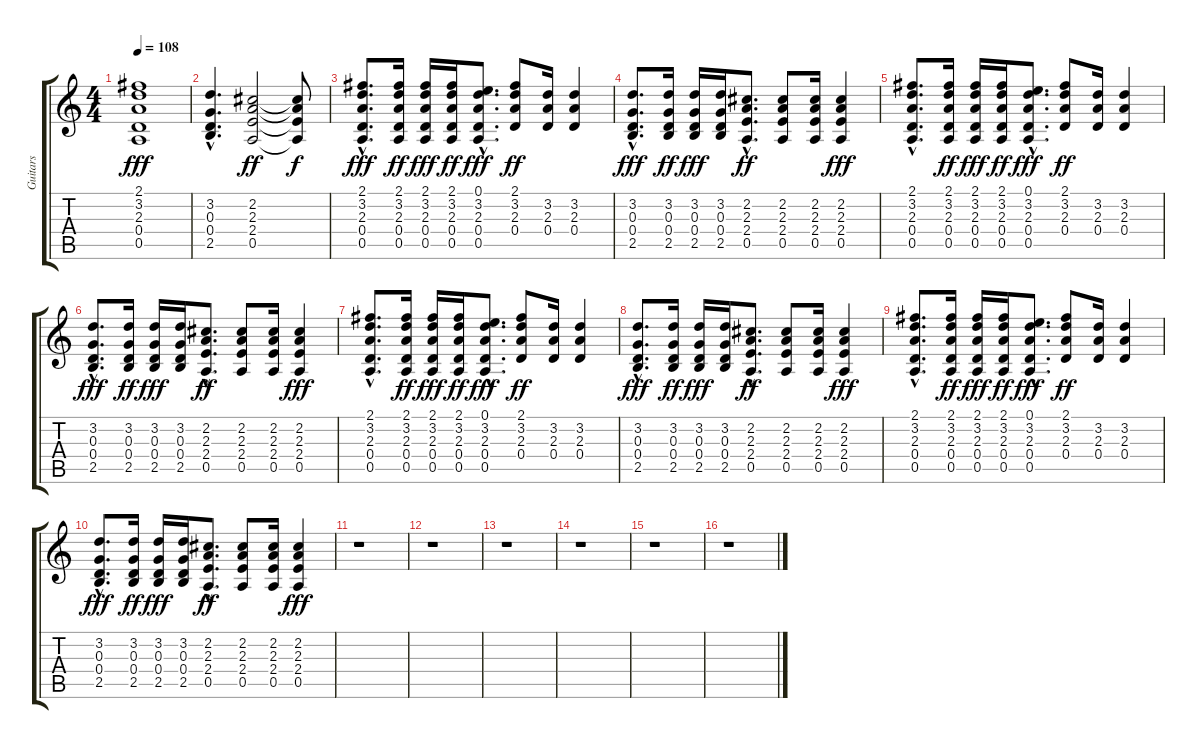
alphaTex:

\track ("Guitars" "Guitars") {instrument acousticguitarsteel}
\staff {score tabs}
\tuning (E4 B3 G3 D3 A2 E2) {hide}
\ts (4 4)
\tempo 108
\clef g2
\ks c
(2.1 3.2 2.3 0.4 0.5).1{dy fff} |
(3.2{hac} 0.3{hac} 0.4{hac} 2.5{hac}).4{d} (2.2 2.3 2.4 0.5).2{dy ff} (2.2{t} 2.3{t} 2.4{t} 0.5{t}).8{dy f} |
(2.1{hac} 3.2{hac} 2.3{hac} 0.4{hac} 0.5{hac}).8{d dy fff} (2.1 3.2 2.3 0.4 0.5).16{dy ff} (2.1 3.2 2.3 0.4 0.5).16{dy fff} (2.1 3.2 2.3 0.4 0.5).16{dy ff} (0.1{hac} 3.2{hac} 2.3{hac} 0.4{hac} 0.5{hac}).8{d dy fff} (2.1 3.2 2.3 0.4).8{dy ff} (3.2 2.3 0.4).16 (3.2 2.3 0.4).4 |
(3.2{hac} 0.3{hac} 0.4{hac} 2.5{hac}).8{d dy fff} (3.2 0.3 0.4 2.5).16{dy ff} (3.2 0.3 0.4 2.5).16{dy fff} (3.2 0.3 0.4 2.5).16 (2.2{hac} 2.3{hac} 2.4{hac} 0.5{hac}).8{d dy ff} (2.2 2.3 2.4 0.5).8 (2.2 2.3 2.4 0.5).16 (2.2 2.3 2.4 0.5).4{dy fff} |
(2.1{hac} 3.2{hac} 2.3{hac} 0.4{hac} 0.5{hac}).8{d} (2.1 3.2 2.3 0.4 0.5).16{dy ff} (2.1 3.2 2.3 0.4 0.5).16{dy fff} (2.1 3.2 2.3 0.4 0.5).16{dy ff} (0.1{hac} 3.2{hac} 2.3{hac} 0.4{hac} 0.5{hac}).8{d dy fff} (2.1 3.2 2.3 0.4).8{dy ff} (3.2 2.3 0.4).16 (3.2 2.3 0.4).4 |
(3.2{hac} 0.3{hac} 0.4{hac} 2.5{hac}).8{d dy fff} (3.2 0.3 0.4 2.5).16{dy ff} (3.2 0.3 0.4 2.5).16{dy fff} (3.2 0.3 0.4 2.5).16 (2.2{hac} 2.3{hac} 2.4{hac} 0.5{hac}).8{d dy ff} (2.2 2.3 2.4 0.5).8 (2.2 2.3 2.4 0.5).16 (2.2 2.3 2.4 0.5).4{dy fff} |
(2.1{hac} 3.2{hac} 2.3{hac} 0.4{hac} 0.5{hac}).8{d} (2.1 3.2 2.3 0.4 0.5).16{dy ff} (2.1 3.2 2.3 0.4 0.5).16{dy fff} (2.1 3.2 2.3 0.4 0.5).16{dy ff} (0.1{hac} 3.2{hac} 2.3{hac} 0.4{hac} 0.5{hac}).8{d dy fff} (2.1 3.2 2.3 0.4).8{dy ff} (3.2 2.3 0.4).16 (3.2 2.3 0.4).4 |
(3.2{hac} 0.3{hac} 0.4{hac} 2.5{hac}).8{d dy fff} (3.2 0.3 0.4 2.5).16{dy ff} (3.2 0.3 0.4 2.5).16{dy fff} (3.2 0.3 0.4 2.5).16 (2.2{hac} 2.3{hac} 2.4{hac} 0.5{hac}).8{d dy ff} (2.2 2.3 2.4 0.5).8 (2.2 2.3 2.4 0.5).16 (2.2 2.3 2.4 0.5).4{dy fff} |
(2.1{hac} 3.2{hac} 2.3{hac} 0.4{hac} 0.5{hac}).8{d} (2.1 3.2 2.3 0.4 0.5).16{dy ff} (2.1 3.2 2.3 0.4 0.5).16{dy fff} (2.1 3.2 2.3 0.4 0.5).16{dy ff} (0.1{hac} 3.2{hac} 2.3{hac} 0.4{hac} 0.5{hac}).8{d dy fff} (2.1 3.2 2.3 0.4).8{dy ff} (3.2 2.3 0.4).16 (3.2 2.3 0.4).4 |
(3.2{hac} 0.3{hac} 0.4{hac} 2.5{hac}).8{d dy fff} (3.2 0.3 0.4 2.5).16{dy ff} (3.2 0.3 0.4 2.5).16{dy fff} (3.2 0.3 0.4 2.5).16 (2.2{hac} 2.3{hac} 2.4{hac} 0.5{hac}).8{d dy ff} (2.2 2.3 2.4 0.5).8 (2.2 2.3 2.4 0.5).16 (2.2 2.3 2.4 0.5).4{dy fff} |
r.1 |
r.1 |
r.1 |
r.1 |
r.1 |
r.1
